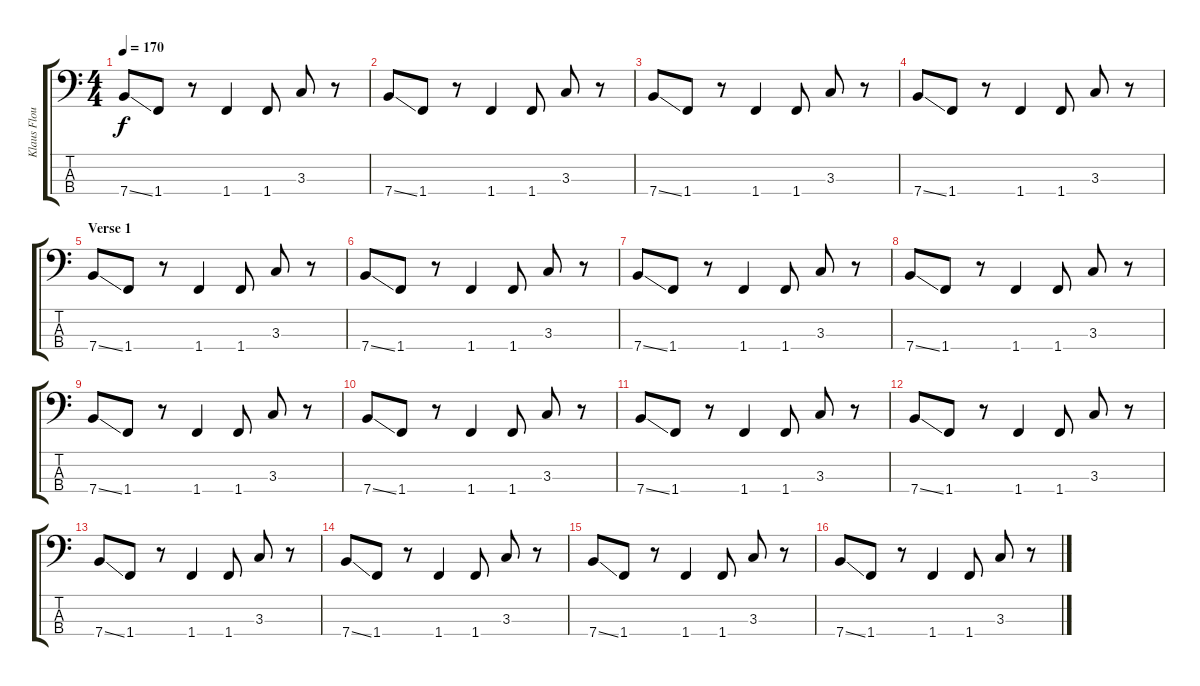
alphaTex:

\track ("Klaus Flouride" "Klaus Flou") {instrument electricbasspick}
\staff {score tabs}
\tuning (G2 D2 A1 E1) {hide}
\ts (4 4)
\tempo 170
\clef f4
\ks c
7.4{ss}.8{dy f} 1.4.8 r.8 1.4.4 1.4.8 3.3.8 r.8 |
7.4{ss}.8 1.4.8 r.8 1.4.4 1.4.8 3.3.8 r.8 |
7.4{ss}.8 1.4.8 r.8 1.4.4 1.4.8 3.3.8 r.8 |
7.4{ss}.8 1.4.8 r.8 1.4.4 1.4.8 3.3.8 r.8 |
\section ("" "Verse 1")
7.4{ss}.8 1.4.8 r.8 1.4.4 1.4.8 3.3.8 r.8 |
7.4{ss}.8 1.4.8 r.8 1.4.4 1.4.8 3.3.8 r.8 |
7.4{ss}.8 1.4.8 r.8 1.4.4 1.4.8 3.3.8 r.8 |
7.4{ss}.8 1.4.8 r.8 1.4.4 1.4.8 3.3.8 r.8 |
7.4{ss}.8 1.4.8 r.8 1.4.4 1.4.8 3.3.8 r.8 |
7.4{ss}.8 1.4.8 r.8 1.4.4 1.4.8 3.3.8 r.8 |
7.4{ss}.8 1.4.8 r.8 1.4.4 1.4.8 3.3.8 r.8 |
7.4{ss}.8 1.4.8 r.8 1.4.4 1.4.8 3.3.8 r.8 |
7.4{ss}.8 1.4.8 r.8 1.4.4 1.4.8 3.3.8 r.8 |
7.4{ss}.8 1.4.8 r.8 1.4.4 1.4.8 3.3.8 r.8 |
7.4{ss}.8 1.4.8 r.8 1.4.4 1.4.8 3.3.8 r.8 |
7.4{ss}.8 1.4.8 r.8 1.4.4 1.4.8 3.3.8 r.8
